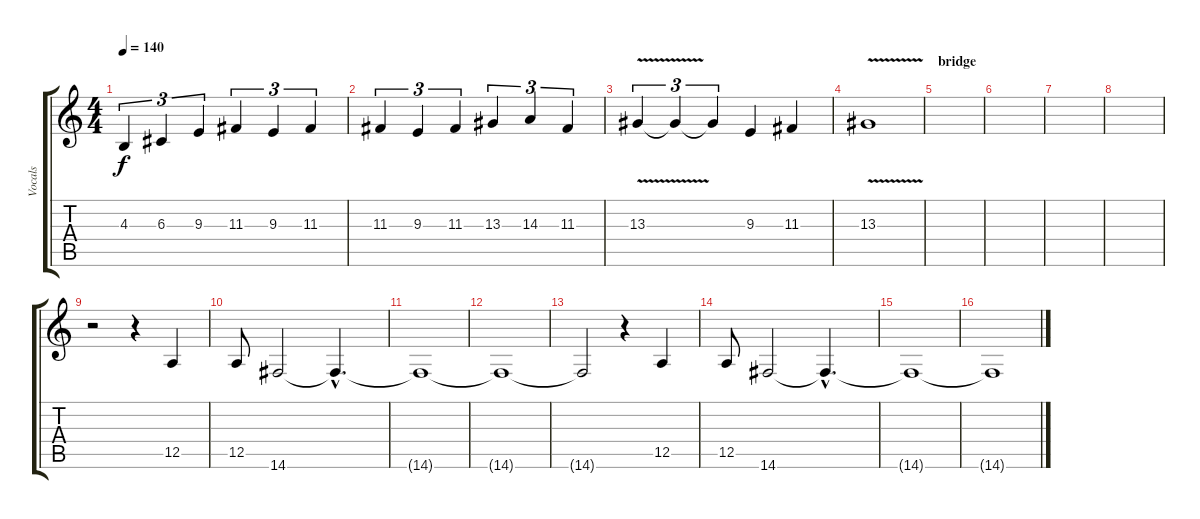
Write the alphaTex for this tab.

\track ("Vocals" "Vocals") {instrument flute}
\staff {score tabs}
\tuning (E4 B3 G3 D3 A2 E2) {hide}
\ts (4 4)
\tempo 140
\clef g2
\ks c
4.3.4{tu (3 2) dy f} 6.3.4{tu (3 2)} 9.3.4{tu (3 2)} 11.3.4{tu (3 2)} 9.3.4{tu (3 2)} 11.3.4{tu (3 2)} |
11.3.4{tu (3 2)} 9.3.4{tu (3 2)} 11.3.4{tu (3 2)} 13.3.4{tu (3 2)} 14.3.4{tu (3 2)} 11.3.4{tu (3 2)} |
13.3{v}.4{tu (3 2)} 13.3{t}.4{tu (3 2)} 13.3{t}.4{tu (3 2)} 9.3.4 11.3.4 |
13.3{v}.1 |
\section ("" "bridge")
|
|
|
|
r.2{volume 12 instrument flute} r.4 12.5.4 |
12.5.8 14.6.2 14.6{hac t}.4{d} |
14.6{t}.1 |
14.6{t}.1 |
14.6{t}.2 r.4 12.5.4 |
12.5.8 14.6.2 14.6{hac t}.4{d} |
14.6{t}.1 |
14.6{t}.1
